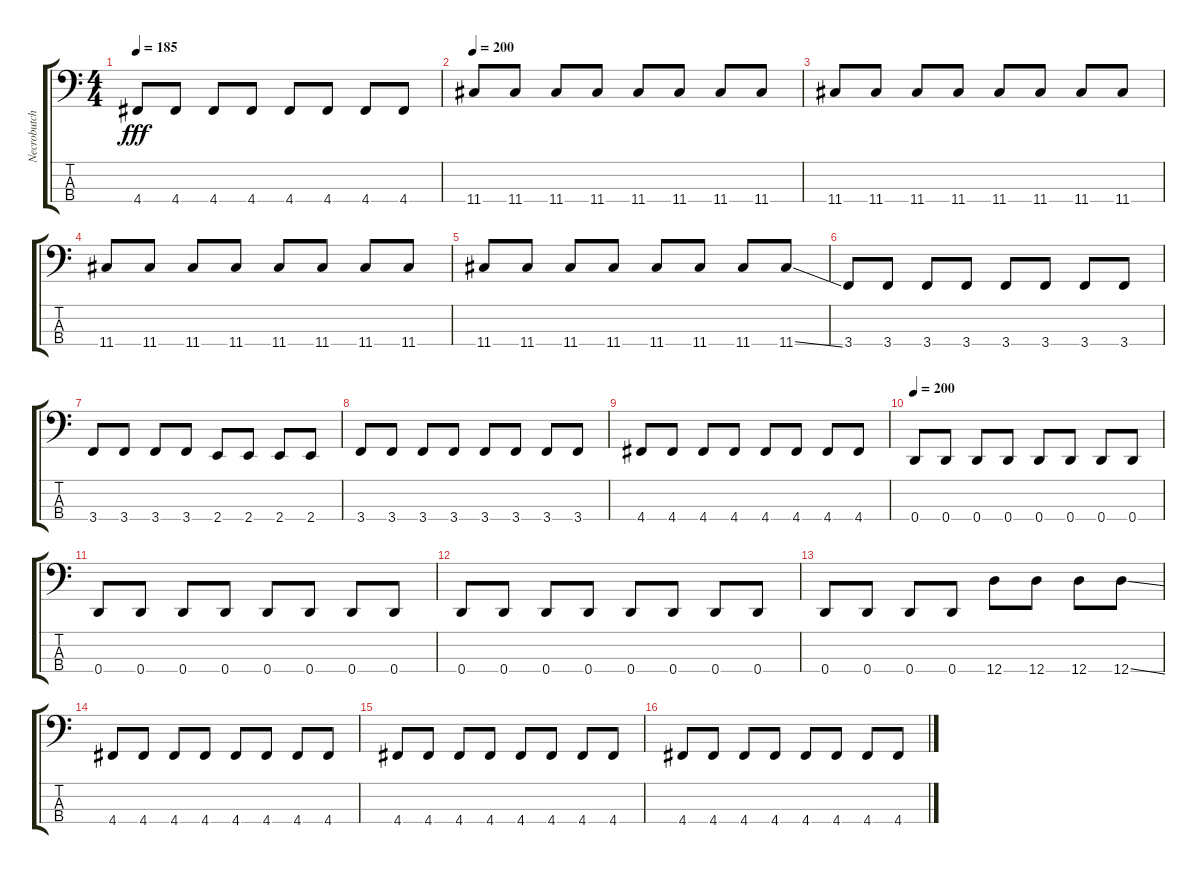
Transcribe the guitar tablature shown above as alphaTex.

\track ("Necrobutcher" "Necrobutch") {instrument electricbassfinger}
\staff {score tabs}
\tuning (F2 C2 G1 D1) {hide}
\ts (4 4)
\tempo 185
\clef f4
\ks c
4.4.8{dy fff} 4.4.8 4.4.8 4.4.8 4.4.8 4.4.8 4.4.8 4.4.8 |
\tempo 200
11.4.8 11.4.8 11.4.8 11.4.8 11.4.8 11.4.8 11.4.8 11.4.8 |
11.4.8 11.4.8 11.4.8 11.4.8 11.4.8 11.4.8 11.4.8 11.4.8 |
11.4.8 11.4.8 11.4.8 11.4.8 11.4.8 11.4.8 11.4.8 11.4.8 |
11.4.8 11.4.8 11.4.8 11.4.8 11.4.8 11.4.8 11.4.8 11.4{ss}.8 |
3.4.8 3.4.8 3.4.8 3.4.8 3.4.8 3.4.8 3.4.8 3.4.8 |
3.4.8 3.4.8 3.4.8 3.4.8 2.4.8 2.4.8 2.4.8 2.4.8 |
3.4.8 3.4.8 3.4.8 3.4.8 3.4.8 3.4.8 3.4.8 3.4.8 |
4.4.8 4.4.8 4.4.8 4.4.8 4.4.8 4.4.8 4.4.8 4.4.8 |
\tempo 200
0.4.8 0.4.8 0.4.8 0.4.8 0.4.8 0.4.8 0.4.8 0.4.8 |
0.4.8 0.4.8 0.4.8 0.4.8 0.4.8 0.4.8 0.4.8 0.4.8 |
0.4.8 0.4.8 0.4.8 0.4.8 0.4.8 0.4.8 0.4.8 0.4.8 |
0.4.8 0.4.8 0.4.8 0.4.8 12.4.8 12.4.8 12.4.8 12.4{ss}.8 |
4.4.8 4.4.8 4.4.8 4.4.8 4.4.8 4.4.8 4.4.8 4.4.8 |
4.4.8 4.4.8 4.4.8 4.4.8 4.4.8 4.4.8 4.4.8 4.4.8 |
4.4.8 4.4.8 4.4.8 4.4.8 4.4.8 4.4.8 4.4.8 4.4.8
